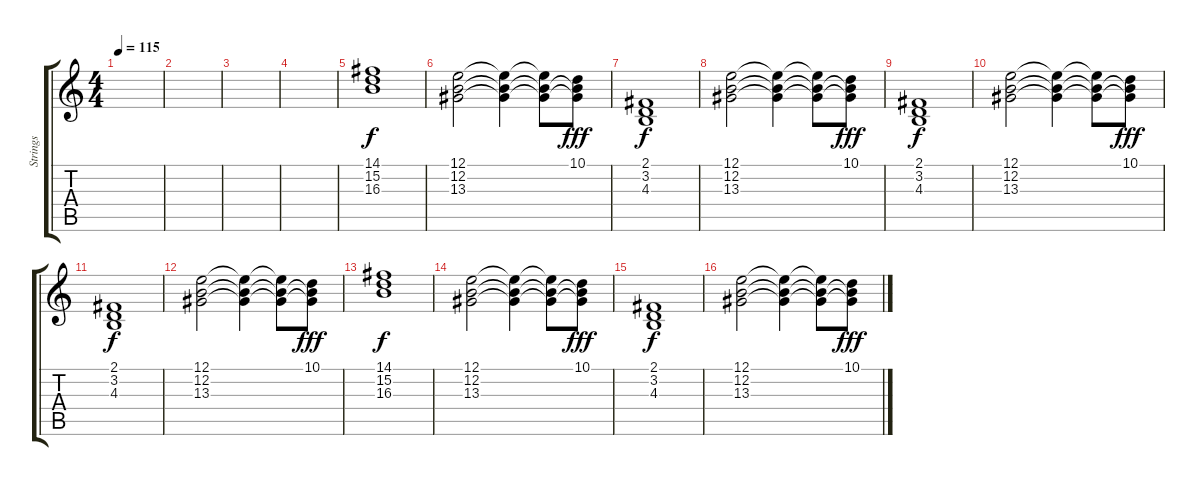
\track ("Strings" "Strings") {instrument stringensemble1}
\staff {score tabs}
\tuning (E4 B3 G3 D3 A2 E2) {hide}
\ts (4 4)
\tempo 115
\clef g2
\ks c
|
|
|
|
(14.1 15.2 16.3).1{dy f} |
(12.1 12.2 13.3).2 (12.1{t} 12.2{t} 13.3{t}).4 (12.1{t} 12.2{t} 13.3{t}).8 (10.1 12.2{t} 13.3{t}).8{dy fff} |
(2.1 3.2 4.3).1{dy f} |
(12.1 12.2 13.3).2 (12.1{t} 12.2{t} 13.3{t}).4 (12.1{t} 12.2{t} 13.3{t}).8 (10.1 12.2{t} 13.3{t}).8{dy fff} |
(2.1 3.2 4.3).1{dy f} |
(12.1 12.2 13.3).2 (12.1{t} 12.2{t} 13.3{t}).4 (12.1{t} 12.2{t} 13.3{t}).8 (10.1 12.2{t} 13.3{t}).8{dy fff} |
(2.1 3.2 4.3).1{dy f} |
(12.1 12.2 13.3).2 (12.1{t} 12.2{t} 13.3{t}).4 (12.1{t} 12.2{t} 13.3{t}).8 (10.1 12.2{t} 13.3{t}).8{dy fff} |
(14.1 15.2 16.3).1{dy f} |
(12.1 12.2 13.3).2 (12.1{t} 12.2{t} 13.3{t}).4 (12.1{t} 12.2{t} 13.3{t}).8 (10.1 12.2{t} 13.3{t}).8{dy fff} |
(2.1 3.2 4.3).1{dy f} |
(12.1 12.2 13.3).2 (12.1{t} 12.2{t} 13.3{t}).4 (12.1{t} 12.2{t} 13.3{t}).8 (10.1 12.2{t} 13.3{t}).8{dy fff}
